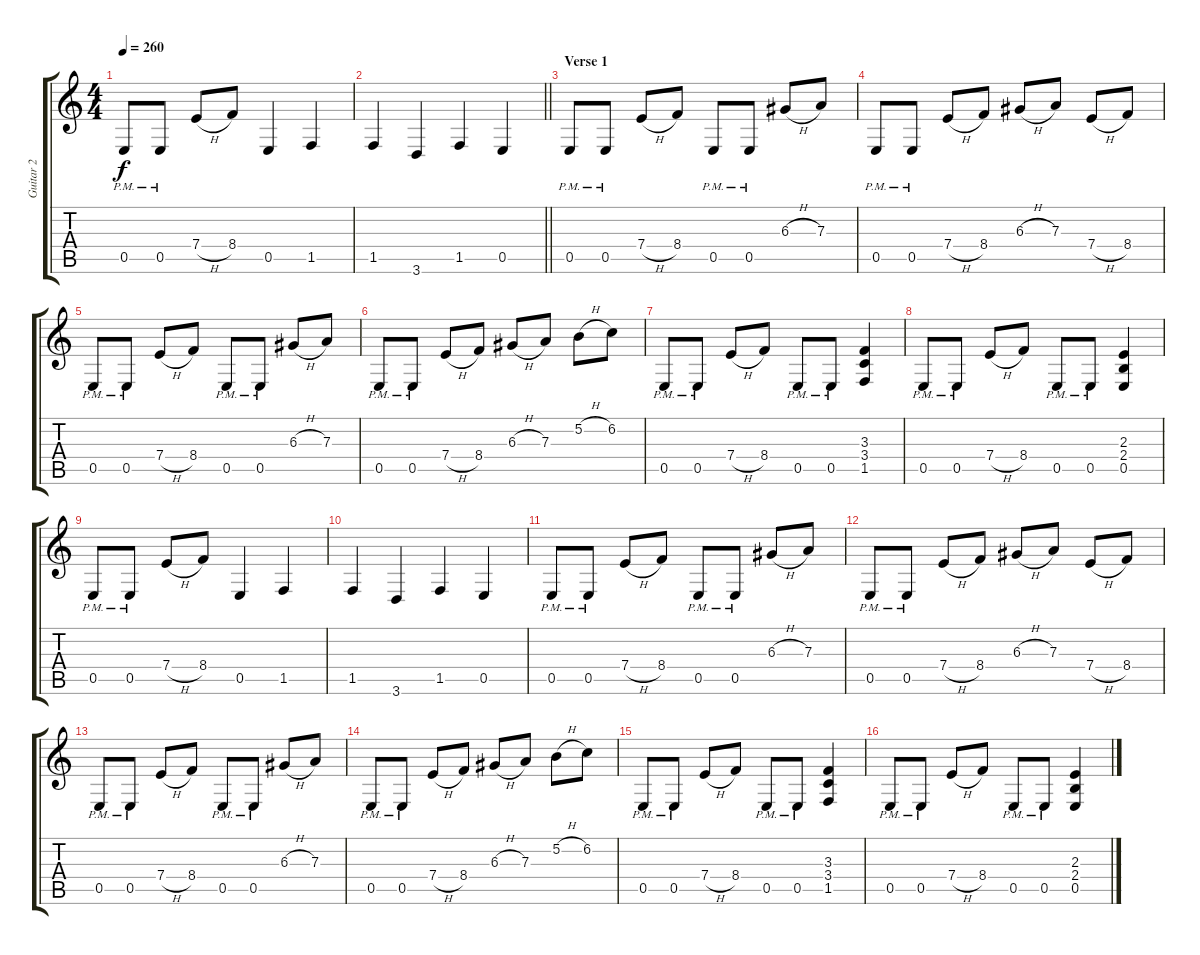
\track ("Guitar 2" "Guitar 2") {instrument distortionguitar}
\staff {score tabs}
\tuning (B3 Gb3 D3 A2 E2 B1) {hide}
\ts (4 4)
\tempo 260
\clef g2
\ks c
0.5{pm}.8{dy f} 0.5{pm}.8 7.4{h}.8 8.4.8 0.5.4 1.5.4 |
\barLineRight lightlight
1.5.4 3.6.4 1.5.4 0.5.4 |
\section ("" "Verse 1")
0.5{pm}.8 0.5{pm}.8 7.4{h}.8 8.4.8 0.5{pm}.8 0.5{pm}.8 6.3{h}.8 7.3.8 |
0.5{pm}.8 0.5{pm}.8 7.4{h}.8 8.4.8 6.3{h}.8 7.3.8 7.4{h}.8 8.4.8 |
0.5{pm}.8 0.5{pm}.8 7.4{h}.8 8.4.8 0.5{pm}.8 0.5{pm}.8 6.3{h}.8 7.3.8 |
0.5{pm}.8 0.5{pm}.8 7.4{h}.8 8.4.8 6.3{h}.8 7.3.8 5.2{h}.8 6.2.8 |
0.5{pm}.8 0.5{pm}.8 7.4{h}.8 8.4.8 0.5{pm}.8 0.5{pm}.8 (3.3 3.4 1.5).4 |
0.5{pm}.8 0.5{pm}.8 7.4{h}.8 8.4.8 0.5{pm}.8 0.5{pm}.8 (2.3 2.4 0.5).4 |
0.5{pm}.8 0.5{pm}.8 7.4{h}.8 8.4.8 0.5.4 1.5.4 |
1.5.4 3.6.4 1.5.4 0.5.4 |
0.5{pm}.8 0.5{pm}.8 7.4{h}.8 8.4.8 0.5{pm}.8 0.5{pm}.8 6.3{h}.8 7.3.8 |
0.5{pm}.8 0.5{pm}.8 7.4{h}.8 8.4.8 6.3{h}.8 7.3.8 7.4{h}.8 8.4.8 |
0.5{pm}.8 0.5{pm}.8 7.4{h}.8 8.4.8 0.5{pm}.8 0.5{pm}.8 6.3{h}.8 7.3.8 |
0.5{pm}.8 0.5{pm}.8 7.4{h}.8 8.4.8 6.3{h}.8 7.3.8 5.2{h}.8 6.2.8 |
0.5{pm}.8 0.5{pm}.8 7.4{h}.8 8.4.8 0.5{pm}.8 0.5{pm}.8 (3.3 3.4 1.5).4 |
0.5{pm}.8 0.5{pm}.8 7.4{h}.8 8.4.8 0.5{pm}.8 0.5{pm}.8 (2.3 2.4 0.5).4
